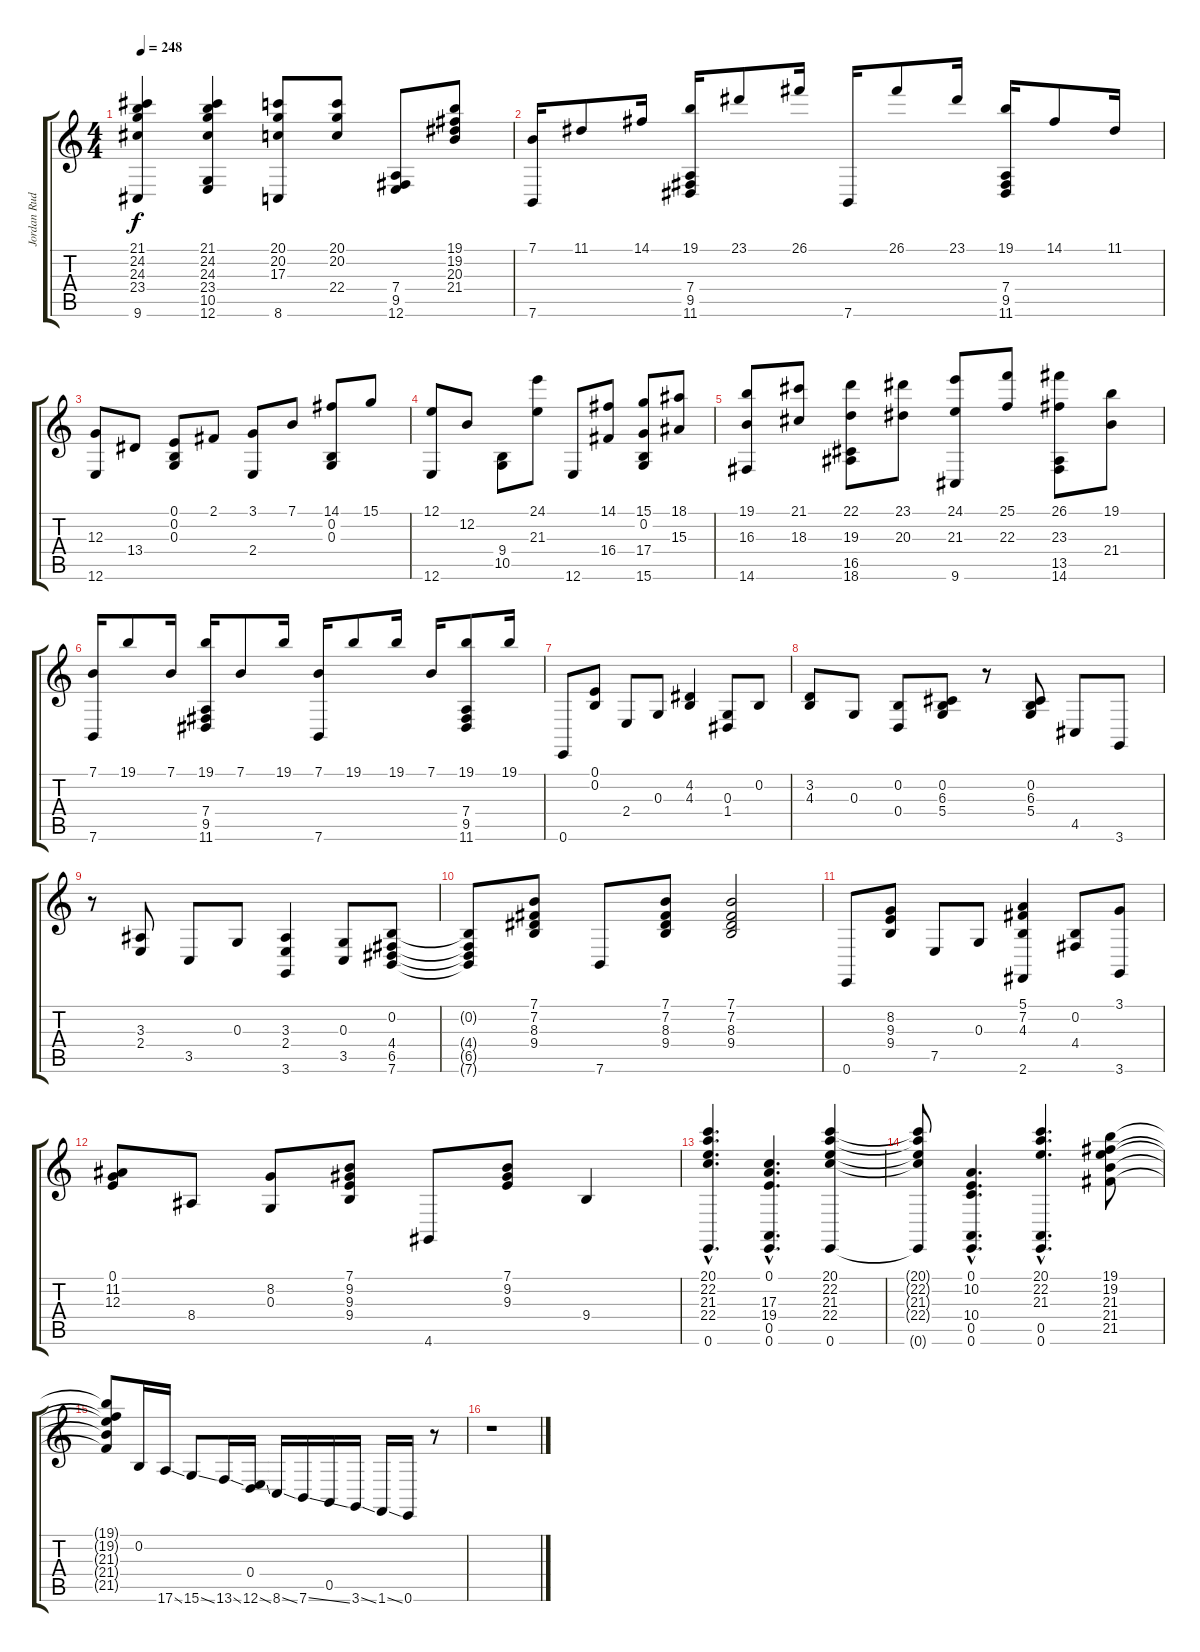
\track ("Jordan Rudess - Keyboard" "Jordan Rud") {instrument stringensemble1}
\staff {score tabs}
\tuning (E4 B3 G3 D3 A2 E2) {hide}
\ts (4 4)
\tempo 248
\clef g2
\ks c
(21.1 24.2 24.3 23.4 9.6).4{dy f} (21.1 24.2 24.3 23.4 10.5 12.6).4 (20.1 20.2 17.3 8.6).8 (20.1 20.2 22.4).8 (7.4 9.5 12.6).8 (19.1 19.2 20.3 21.4).8 |
(7.1 7.6).16 11.1.8 14.1.16 (19.1 7.4 9.5 11.6).16 23.1.8 26.1.16 7.6.16 26.1.8 23.1.16 (19.1 7.4 9.5 11.6).16 14.1.8 11.1.16 |
(12.3 12.6).8 13.4.8 (0.1 0.2 0.3).8 2.1.8 (3.1 2.4).8 7.1.8 (14.1 0.2 0.3).8 15.1.8 |
(12.1 12.6).8 12.2.8 (9.4 10.5).8 (24.1 21.3).8 12.6.8 (14.1 16.4).8 (15.1 0.2 17.4 15.6).8 (18.1 15.3).8 |
(19.1 16.3 14.6).8 (21.1 18.3).8 (22.1 19.3 16.5 18.6).8 (23.1 20.3).8 (24.1 21.3 9.6).8 (25.1 22.3).8 (26.1 23.3 13.5 14.6).8 (19.1 21.4).8 |
(7.1 7.6).16 19.1.8 7.1.16 (19.1 7.4 9.5 11.6).16 7.1.8 19.1.16 (7.1 7.6).16 19.1.8 19.1.16 7.1.16 (19.1 7.4 9.5 11.6).8 19.1.16 |
0.6.8 (0.1 0.2).8 2.4.8 0.3.8 (4.2 4.3).4 (0.3 1.4).8 0.2.8 |
(3.2 4.3).8 0.3.8 (0.2 0.4).8 (0.2 6.3 5.4).8 r.8 (0.2 6.3 5.4).8 4.5.8 3.6.8 |
r.8 (3.3 2.4).8 3.5.8 0.3.8 (3.3 2.4 3.6).4 (0.3 3.5).8 (0.2 4.4 6.5 7.6).8 |
(0.2{t} 4.4{t} 6.5{t} 7.6{t}).8 (7.1 7.2 8.3 9.4).8 7.6.8 (7.1 7.2 8.3 9.4).8 (7.1 7.2 8.3 9.4).2 |
0.6.8 (8.2 9.3 9.4).8 7.5.8 0.3.8 (5.1 7.2 4.3 2.6).4 (0.2 4.4).8 (3.1 3.6).8 |
(0.1 11.2 12.3).8 8.4.8 (8.2 0.3).8 (7.1 9.2 9.3 9.4).8 4.6.8 (7.1 9.2 9.3).8 9.4.4 |
(20.1{hac} 22.2{hac} 21.3{hac} 22.4{hac} 0.6{hac}).4{d} (0.1{hac} 17.3{hac} 19.4{hac} 0.5{hac} 0.6{hac}).4{d} (20.1 22.2 21.3 22.4 0.6).4 |
(20.1{t} 22.2{t} 21.3{t} 22.4{t} 0.6{t}).8 (0.1{hac} 10.2{hac} 10.4{hac} 0.5{hac} 0.6{hac}).4{d} (20.1{hac} 22.2{hac} 21.3{hac} 0.5{hac} 0.6{hac}).4{d} (19.1 19.2 21.3 21.4 21.5).8 |
(19.1{t} 19.2{t} 21.3{t} 21.4{t} 21.5{t}).8 0.2.16 17.6{ss}.16 15.6{ss}.8 13.6{ss}.16 (0.4 12.6{ss}).16 8.6{ss}.16 7.6{ss}.16 0.5.16 3.6{ss}.16 1.6{ss}.16 0.6.16 r.8 |
r.1
